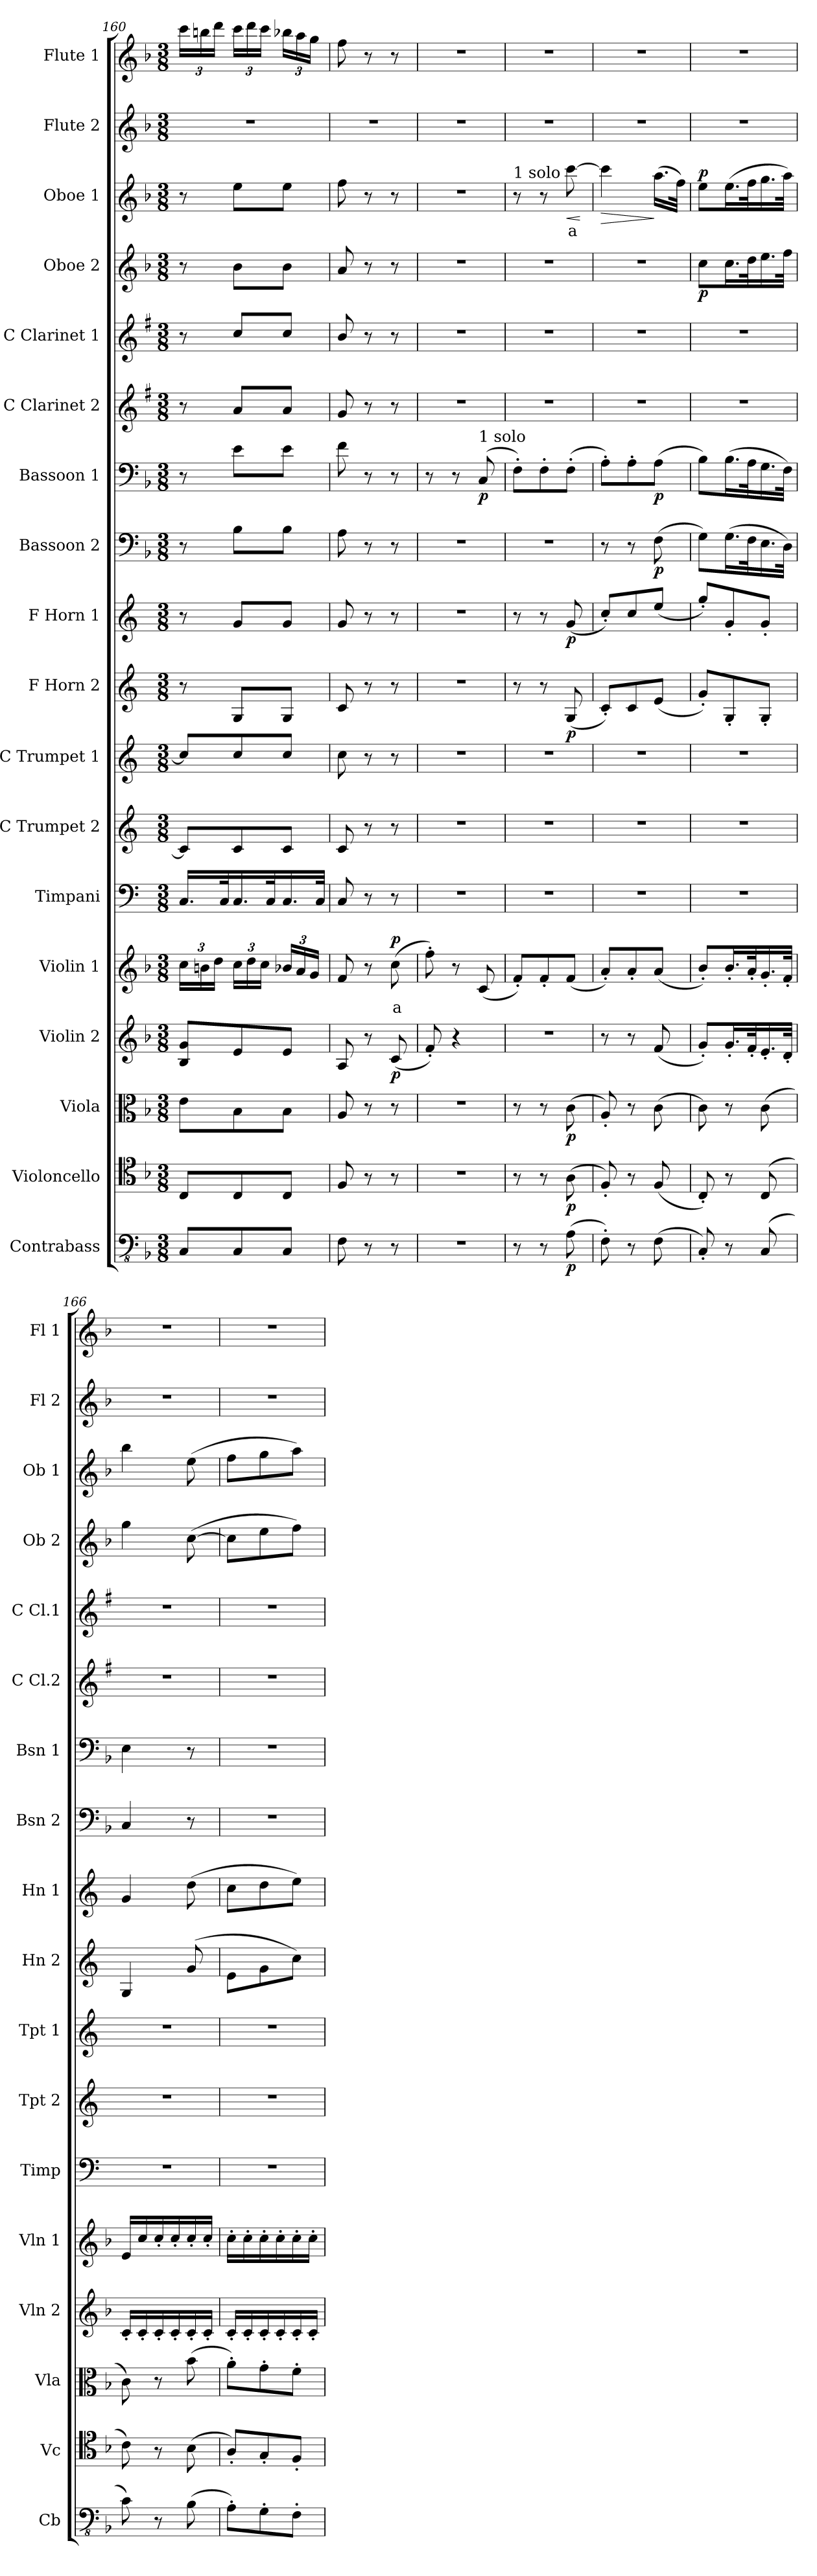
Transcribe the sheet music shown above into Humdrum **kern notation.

**kern	**dynam	**kern	**dynam	**kern	**dynam	**kern	**dynam	**kern	**text	**dynam	**kern	**kern	**kern	**kern	**dynam	**kern	**dynam	**kern	**dynam	**kern	**dynam	**kern	**kern	**kern	**dynam	**kern	**text	**dynam	**kern	**kern
*part18	*part18	*part17	*part17	*part16	*part16	*part15	*part15	*part14	*part14	*part14	*part13	*part12	*part11	*part10	*part10	*part9	*part9	*part8	*part8	*part7	*part7	*part6	*part5	*part4	*part4	*part3	*part3	*part3	*part2	*part1
*staff18	*staff18	*staff17	*staff17	*staff16	*staff16	*staff15	*staff15	*staff14	*staff14	*staff14	*staff13	*staff12	*staff11	*staff10	*staff10	*staff9	*staff9	*staff8	*staff8	*staff7	*staff7	*staff6	*staff5	*staff4	*staff4	*staff3	*staff3	*staff3	*staff2	*staff1
*I"Contrabass	*	*I"Violoncello	*	*I"Viola	*	*I"Violin 2	*	*I"Violin 1	*	*	*I"Timpani	*I"C Trumpet 2	*I"C Trumpet 1	*I"F Horn 2	*	*I"F Horn 1	*	*I"Bassoon 2	*	*I"Bassoon 1	*	*I"C Clarinet 2	*I"C Clarinet 1	*I"Oboe 2	*	*I"Oboe 1	*	*	*I"Flute 2	*I"Flute 1
*I'Cb	*	*I'Vc	*	*I'Vla	*	*I'Vln 2	*	*I'Vln 1	*	*	*I'Timp	*I'Tpt 2	*I'Tpt 1	*I'Hn 2	*	*I'Hn 1	*	*I'Bsn 2	*	*I'Bsn 1	*	*I'C Cl.2	*I'C Cl.1	*I'Ob 2	*	*I'Ob 1	*	*	*I'Fl 2	*I'Fl 1
!!LO:PB:g=z
*clefFv4	*	*clefC4	*	*clefC3	*	*clefG2	*	*clefG2	*	*	*clefF4	*clefG2	*clefG2	*clefG2	*	*clefG2	*	*clefF4	*	*clefF4	*	*clefG2	*clefG2	*clefG2	*	*clefG2	*	*	*clefG2	*clefG2
*	*	*	*	*	*	*	*	*	*	*	*	*	*	*ITrd4c7	*	*ITrd4c7	*	*	*	*	*	*ITrd1c2	*ITrd1c2	*	*	*	*	*	*	*
*k[b-]	*	*k[b-]	*	*k[b-]	*	*k[b-]	*	*k[b-]	*	*	*k[]	*k[]	*k[]	*k[b-]	*	*k[b-]	*	*k[b-]	*	*k[b-]	*	*k[b-]	*k[b-]	*k[b-]	*	*k[b-]	*	*	*k[b-]	*k[b-]
*F:	*	*F:	*	*F:	*	*F:	*	*F:	*	*	*	*	*	*	*	*	*	*F:	*	*F:	*	*F:	*F:	*F:	*	*F:	*	*	*F:	*F:
*M3/8	*	*M3/8	*	*M3/8	*	*M3/8	*	*M3/8	*	*	*M3/8	*M3/8	*M3/8	*M3/8	*	*M3/8	*	*M3/8	*	*M3/8	*	*M3/8	*M3/8	*M3/8	*	*M3/8	*	*	*M3/8	*M3/8
*	*	*	*	*	*	*	*	*Xbrackettup	*	*	*	*	*	*	*	*	*	*	*	*	*	*	*	*	*	*	*	*	*	*Xbrackettup
=160	=160	=160	=160	=160	=160	=160	=160	=160	=160	=160	=160	=160	=160	=160	=160	=160	=160	=160	=160	=160	=160	=160	=160	=160	=160	=160	=160	=160	=160	=160
8CC/L	.	8C/L	.	8e\L	.	8B-/ 8g/L	.	24cc\LL	.	.	16.C/LL	8c/L]	8cc/L]	8r	.	8r	.	8r	.	8r	.	8r	8r	8r	.	8r	.	.	4.r	24ccc\LL
.	.	.	.	.	.	.	.	24bn\	.	.	.	.	.	.	.	.	.	.	.	.	.	.	.	.	.	.	.	.	.	24bbn\
.	.	.	.	.	.	.	.	24dd\JJ	.	.	.	.	.	.	.	.	.	.	.	.	.	.	.	.	.	.	.	.	.	24ddd\JJ
.	.	.	.	.	.	.	.	.	.	.	32C/K	.	.	.	.	.	.	.	.	.	.	.	.	.	.	.	.	.	.	.
8CC/	.	8C/	.	8B-\	.	8e/	.	24cc\LL	.	.	16.C/	8c/	8cc/	8C/L	.	8c/L	.	8B-\L	.	8e\L	.	8g/L	8b-/L	8b-\L	.	8ee\L	.	.	.	24ccc\LL
.	.	.	.	.	.	.	.	24dd\	.	.	.	.	.	.	.	.	.	.	.	.	.	.	.	.	.	.	.	.	.	24ddd\
.	.	.	.	.	.	.	.	24cc\JJ	.	.	.	.	.	.	.	.	.	.	.	.	.	.	.	.	.	.	.	.	.	24ccc\JJ
.	.	.	.	.	.	.	.	.	.	.	32C/K	.	.	.	.	.	.	.	.	.	.	.	.	.	.	.	.	.	.	.
8CC/J	.	8C/J	.	8B-\J	.	8e/J	.	24b-X/LL	.	.	16.C/	8c/J	8cc/J	8C/J	.	8c/J	.	8B-\J	.	8e\J	.	8g/J	8b-/J	8b-\J	.	8ee\J	.	.	.	24bb-X\LL
.	.	.	.	.	.	.	.	24a/	.	.	.	.	.	.	.	.	.	.	.	.	.	.	.	.	.	.	.	.	.	24aa\
.	.	.	.	.	.	.	.	24g/JJ	.	.	.	.	.	.	.	.	.	.	.	.	.	.	.	.	.	.	.	.	.	24gg\JJ
.	.	.	.	.	.	.	.	.	.	.	32C/JJk	.	.	.	.	.	.	.	.	.	.	.	.	.	.	.	.	.	.	.
=161	=161	=161	=161	=161	=161	=161	=161	=161	=161	=161	=161	=161	=161	=161	=161	=161	=161	=161	=161	=161	=161	=161	=161	=161	=161	=161	=161	=161	=161	=161
8FF\	.	8F/	.	8A/	.	8A/	.	8f/	.	.	8C/	8c/	8cc\	8F/	.	8c/	.	8A\	.	8f\	.	8f/	8a/	8a/	.	8ff\	.	.	4.r	8ff\
8r	.	8r	.	8r	.	8r	.	8r	.	.	8r	8r	8r	8r	.	8r	.	8r	.	8r	.	8r	8r	8r	.	8r	.	.	.	8r
!	!	!	!	!	!	!	!LO:DY:b	!	!LO:LY:b:color=#FF0000	!LO:DY:b	!	!	!	!	!	!	!	!	!	!	!	!	!	!	!	!	!	!	!	!
8r	.	8r	.	8r	.	(8c/	p	(8cc\	a	p	8r	8r	8r	8r	.	8r	.	8r	.	8r	.	8r	8r	8r	.	8r	.	.	.	8r
=162	=162	=162	=162	=162	=162	=162	=162	=162	=162	=162	=162	=162	=162	=162	=162	=162	=162	=162	=162	=162	=162	=162	=162	=162	=162	=162	=162	=162	=162	=162
4.r	.	4.r	.	4.r	.	8f'/)	.	8ff'\)	.	.	4.r	4.r	4.r	4.r	.	4.r	.	4.r	.	8r	.	4.r	4.r	4.r	.	4.r	.	.	4.r	4.r
.	.	.	.	.	.	4r	.	8r	.	.	.	.	.	.	.	.	.	.	.	8r	.	.	.	.	.	.	.	.	.	.
!	!	!	!	!	!	!	!	!	!	!	!	!	!	!	!	!	!	!	!	!LO:TX:a:t=1 solo	!	!	!	!	!	!	!	!	!	!
!	!	!	!	!	!	!	!	!	!	!	!	!	!	!	!	!	!	!	!	!	!LO:DY:b	!	!	!	!	!	!	!	!	!
.	.	.	.	.	.	.	.	(8c/	.	.	.	.	.	.	.	.	.	.	.	(8C/	p	.	.	.	.	.	.	.	.	.
=163	=163	=163	=163	=163	=163	=163	=163	=163	=163	=163	=163	=163	=163	=163	=163	=163	=163	=163	=163	=163	=163	=163	=163	=163	=163	=163	=163	=163	=163	=163
!	!	!	!	!	!	!	!	!	!	!	!	!	!	!	!	!	!	!	!	!	!	!	!	!	!	!LO:TX:a:t=1 solo	!	!	!	!
8r	.	8r	.	8r	.	4.r	.	8f'/L)	.	.	4.r	4.r	4.r	8r	.	8r	.	4.r	.	8F'\L)	.	4.r	4.r	4.r	.	8r	.	.	4.r	4.r
8r	.	8r	.	8r	.	.	.	8f'/	.	.	.	.	.	8r	.	8r	.	.	.	8F'\	.	.	.	.	.	8r	.	.	.	.
!	!LO:DY:b	!	!LO:DY:b	!	!LO:DY:b	!	!	!	!	!	!	!	!	!	!LO:DY:b	!	!LO:DY:b	!	!	!	!	!	!	!	!	!	!LO:LY:b:color=#FF0000	!LO:HP:b	!	!
(8AA\	p	(8A\	p	(8c\	p	.	.	(8f/J	.	.	.	.	.	(8C/	p	(8c/	p	.	.	(8F'\J	.	.	.	.	.	[8ccc\	a	<	.	.
.	.	.	.	.	.	.	.	.	.	.	.	.	.	.	.	.	.	.	.	.	.	.	.	.	.	.	.	[	.	.
=164	=164	=164	=164	=164	=164	=164	=164	=164	=164	=164	=164	=164	=164	=164	=164	=164	=164	=164	=164	=164	=164	=164	=164	=164	=164	=164	=164	=164	=164	=164
!	!	!	!	!	!	!	!	!	!	!	!	!	!	!	!	!	!	!	!	!	!	!	!	!	!	!	!	!LO:HP:b	!	!
8FF'\)	.	8F'/)	.	8A'/)	.	8r	.	8a'/L)	.	.	4.r	4.r	4.r	8F'/L)	.	8f'/L)	.	8r	.	8A'\L)	.	4.r	4.r	4.r	.	4ccc\]	.	>	4.r	4.r
8r	.	8r	.	8r	.	8r	.	8a'/	.	.	.	.	.	8F/	.	8f/	.	8r	.	8A'\	.	.	.	.	.	.	.	.	.	.
!	!	!	!	!	!	!	!	!	!	!	!	!	!	!	!	!	!	!	!LO:DY:b	!	!LO:DY:b	!	!	!	!	!	!	!	!	!
(8FF\	.	(8F/	.	(8c\	.	(8f/	.	(8a/J	.	.	.	.	.	(8A/J	.	(8a/J	.	(8F\	p	(8A\J	p	.	.	.	.	(16.aa\LL	.	]	.	.
.	.	.	.	.	.	.	.	.	.	.	.	.	.	.	.	.	.	.	.	.	.	.	.	.	.	32ff\JJk)	.	.	.	.
=165	=165	=165	=165	=165	=165	=165	=165	=165	=165	=165	=165	=165	=165	=165	=165	=165	=165	=165	=165	=165	=165	=165	=165	=165	=165	=165	=165	=165	=165	=165
!	!	!	!	!	!	!	!	!	!	!	!	!	!	!	!	!	!	!	!	!	!	!	!	!	!LO:DY:b	!	!	!LO:DY:b	!	!
8CC'/)	.	8C'/)	.	8c\)	.	8g'/L)	.	8b-'/L)	.	.	4.r	4.r	4.r	8c'/L)	.	8cc'/L)	.	8G\L)	.	8B-\L)	.	4.r	4.r	8cc\L	p	8ee\L	.	p	4.r	4.r
8r	.	8r	.	8r	.	16.g'/L	.	16.b-'/L	.	.	.	.	.	8C'/	.	8c'/	.	(16.G\L	.	(16.B-\L	.	.	.	16.cc\L	.	(16.ee\L	.	.	.	.
.	.	.	.	.	.	32f'/K	.	32a'/K	.	.	.	.	.	.	.	.	.	32F\K	.	32A\K	.	.	.	32dd\K	.	32ff\K	.	.	.	.
(8CC/	.	(8C/	.	(8c\	.	16.e'/	.	16.g'/	.	.	.	.	.	8C'/J	.	8c'/J	.	16.E\	.	16.G\	.	.	.	16.ee\	.	16.gg\	.	.	.	.
.	.	.	.	.	.	32d'/JJk	.	32f'/JJk	.	.	.	.	.	.	.	.	.	32D\JJk)	.	32F\JJk)	.	.	.	32ff\JJk	.	32aa\JJk)	.	.	.	.
=166	=166	=166	=166	=166	=166	=166	=166	=166	=166	=166	=166	=166	=166	=166	=166	=166	=166	=166	=166	=166	=166	=166	=166	=166	=166	=166	=166	=166	=166	=166
8C\)	.	8c\)	.	8c\)	.	16c'/LL	.	16e/LL	.	.	4.r	4.r	4.r	4C/	.	4c/	.	4C/	.	4E\	.	4.r	4.r	4gg\	.	4bb-\	.	.	4.r	4.r
.	.	.	.	.	.	16c'/	.	16cc/	.	.	.	.	.	.	.	.	.	.	.	.	.	.	.	.	.	.	.	.	.	.
8r	.	8r	.	8r	.	16c'/	.	16cc'/	.	.	.	.	.	.	.	.	.	.	.	.	.	.	.	.	.	.	.	.	.	.
.	.	.	.	.	.	16c'/	.	16cc'/	.	.	.	.	.	.	.	.	.	.	.	.	.	.	.	.	.	.	.	.	.	.
(8BB-\	.	(8B-\	.	(8b-\	.	16c'/	.	16cc'/	.	.	.	.	.	(8c/	.	(8g\	.	8r	.	8r	.	.	.	([8cc\	.	(8ee\	.	.	.	.
.	.	.	.	.	.	16c'/JJ	.	16cc'/JJ	.	.	.	.	.	.	.	.	.	.	.	.	.	.	.	.	.	.	.	.	.	.
=167	=167	=167	=167	=167	=167	=167	=167	=167	=167	=167	=167	=167	=167	=167	=167	=167	=167	=167	=167	=167	=167	=167	=167	=167	=167	=167	=167	=167	=167	=167
8AA'\L)	.	8A'/L)	.	8a'\L)	.	16c'/LL	.	16cc'\LL	.	.	4.r	4.r	4.r	8A\L	.	8f\L	.	4.r	.	4.r	.	4.r	4.r	8cc\L]	.	8ff\L	.	.	4.r	4.r
.	.	.	.	.	.	16c'/	.	16cc'\	.	.	.	.	.	.	.	.	.	.	.	.	.	.	.	.	.	.	.	.	.	.
8GG'\	.	8G'/	.	8g'\	.	16c'/	.	16cc'\	.	.	.	.	.	8c\	.	8g\	.	.	.	.	.	.	.	8ee\	.	8gg\	.	.	.	.
.	.	.	.	.	.	16c'/	.	16cc'\	.	.	.	.	.	.	.	.	.	.	.	.	.	.	.	.	.	.	.	.	.	.
8FF'\J	.	8F'/J	.	8f'\J	.	16c'/	.	16cc'\	.	.	.	.	.	8f\J)	.	8a\J)	.	.	.	.	.	.	.	8ff\J)	.	8aa\J)	.	.	.	.
.	.	.	.	.	.	16c'/JJ	.	16cc'\JJ	.	.	.	.	.	.	.	.	.	.	.	.	.	.	.	.	.	.	.	.	.	.
=	=	=	=	=	=	=	=	=	=	=	=	=	=	=	=	=	=	=	=	=	=	=	=	=	=	=	=	=	=	=
*-	*-	*-	*-	*-	*-	*-	*-	*-	*-	*-	*-	*-	*-	*-	*-	*-	*-	*-	*-	*-	*-	*-	*-	*-	*-	*-	*-	*-	*-	*-
